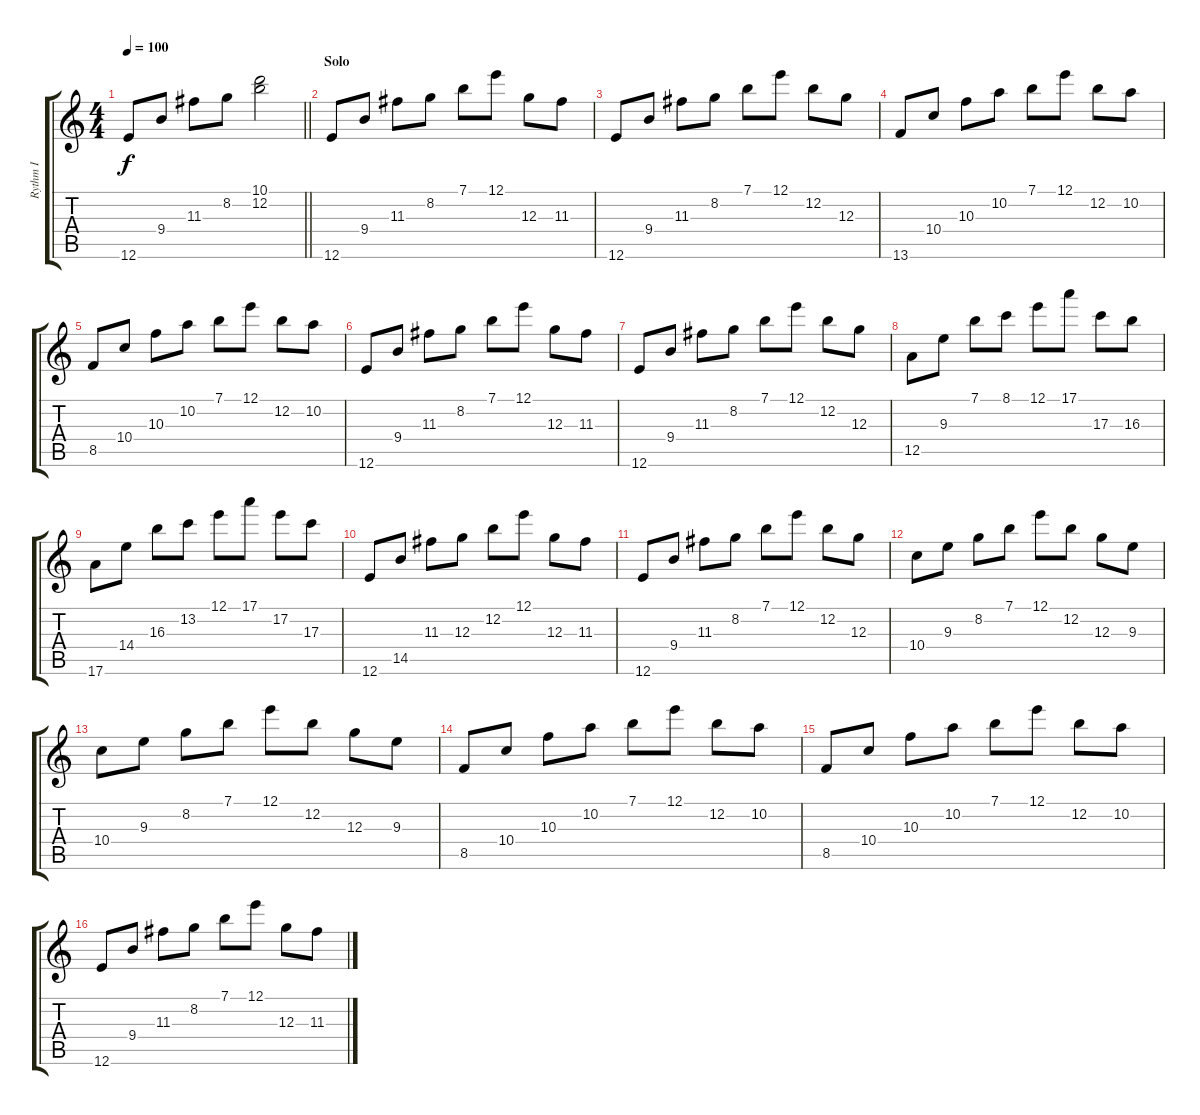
\track ("Rythm I" "Rythm I") {instrument banjo}
\staff {score tabs}
\tuning (E4 B3 G3 D3 A2 E2) {hide}
\displaytranspose 12
\ts (4 4)
\tempo 100
\clef g2
\barLineRight lightlight
\ks c
12.6.8{dy f} 9.4.8 11.3.8 8.2.8 (10.1 12.2).2 |
\section ("" "Solo")
12.6.8 9.4.8 11.3.8 8.2.8 7.1.8 12.1.8 12.3.8 11.3.8 |
12.6.8 9.4.8 11.3.8 8.2.8 7.1.8 12.1.8 12.2.8 12.3.8 |
13.6.8 10.4.8 10.3.8 10.2.8 7.1.8 12.1.8 12.2.8 10.2.8 |
8.5.8 10.4.8 10.3.8 10.2.8 7.1.8 12.1.8 12.2.8 10.2.8 |
12.6.8 9.4.8 11.3.8 8.2.8 7.1.8 12.1.8 12.3.8 11.3.8 |
12.6.8 9.4.8 11.3.8 8.2.8 7.1.8 12.1.8 12.2.8 12.3.8 |
12.5.8 9.3.8 7.1.8 8.1.8 12.1.8 17.1.8 17.3.8 16.3.8 |
17.6.8 14.4.8 16.3.8 13.2.8 12.1.8 17.1.8 17.2.8 17.3.8 |
12.6.8 14.5.8 11.3.8 12.3.8 12.2.8 12.1.8 12.3.8 11.3.8 |
12.6.8 9.4.8 11.3.8 8.2.8 7.1.8 12.1.8 12.2.8 12.3.8 |
10.4.8 9.3.8 8.2.8 7.1.8 12.1.8 12.2.8 12.3.8 9.3.8 |
10.4.8 9.3.8 8.2.8 7.1.8 12.1.8 12.2.8 12.3.8 9.3.8 |
8.5.8 10.4.8 10.3.8 10.2.8 7.1.8 12.1.8 12.2.8 10.2.8 |
8.5.8 10.4.8 10.3.8 10.2.8 7.1.8 12.1.8 12.2.8 10.2.8 |
12.6.8 9.4.8 11.3.8 8.2.8 7.1.8 12.1.8 12.3.8 11.3.8
